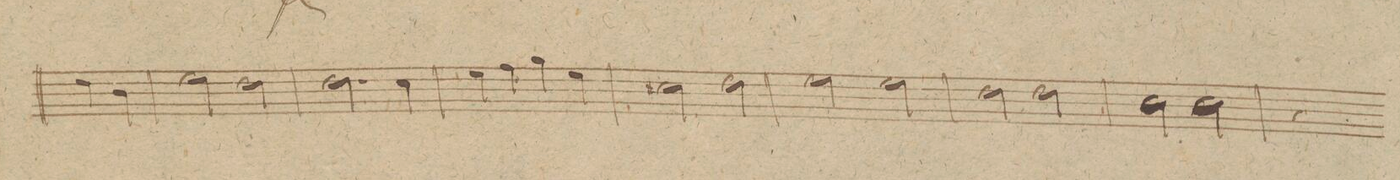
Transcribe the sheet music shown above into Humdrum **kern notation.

**kern	**dynam
*I"Alto Viola.	*
*clefC3	*
*k[f#c#g#]	*
*met(c)	*
*M4/4	*
4e\	.
4c#\	.
=64	=64
2f#\	.
2e\	.
=65	=65
2.e\	.
4d\	.
=66	=66
4f#\	.
4g#\	.
4a\	.
4f#\	.
=67	=67
2d#X\	.
2e\	.
=68	=68
2f#\	.
2f#\	.
=69	=69
2e\	.
2e\	.
=70	=70
2d\	.
2d\	.
=71	=71
*-	*-
